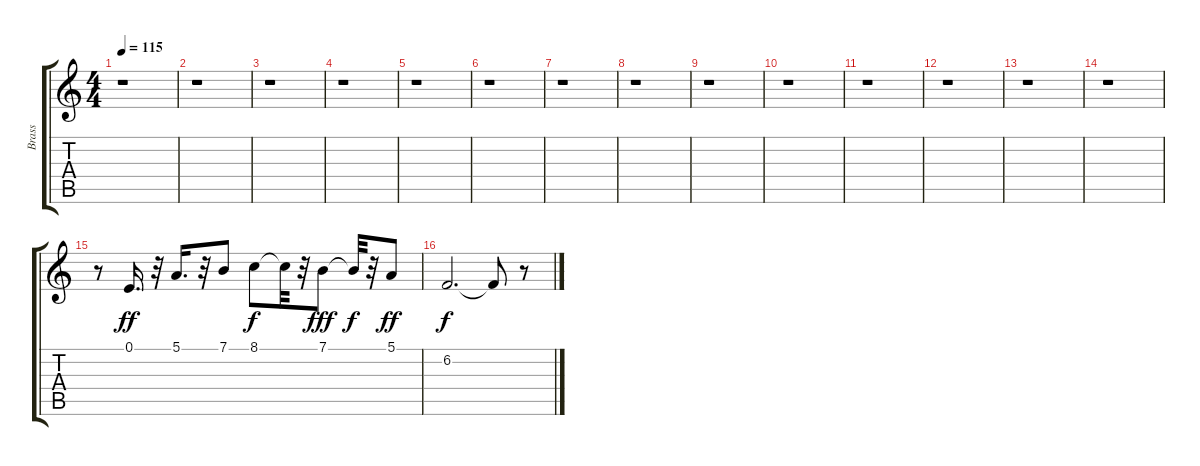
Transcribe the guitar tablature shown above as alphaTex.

\track ("Brass" "Brass") {instrument brasssection}
\staff {score tabs}
\tuning (E4 B3 G3 D3 A2 E2) {hide}
\ts (4 4)
\tempo 115
\clef g2
\ks c
r.1{dy f} |
r.1 |
r.1 |
r.1 |
r.1 |
r.1 |
r.1 |
r.1 |
r.1 |
r.1 |
r.1 |
r.1 |
r.1 |
r.1 |
r.8 0.1.16{d dy ff} r.32 5.1.16{d} r.32 7.1.8 8.1.8{dy f} 8.1{t}.32 r.32 7.1.8{dy fff} 7.1{t}.32{dy f} r.32 5.1.8{dy ff} |
6.2.2{d dy f} 6.2{t}.8 r.8
